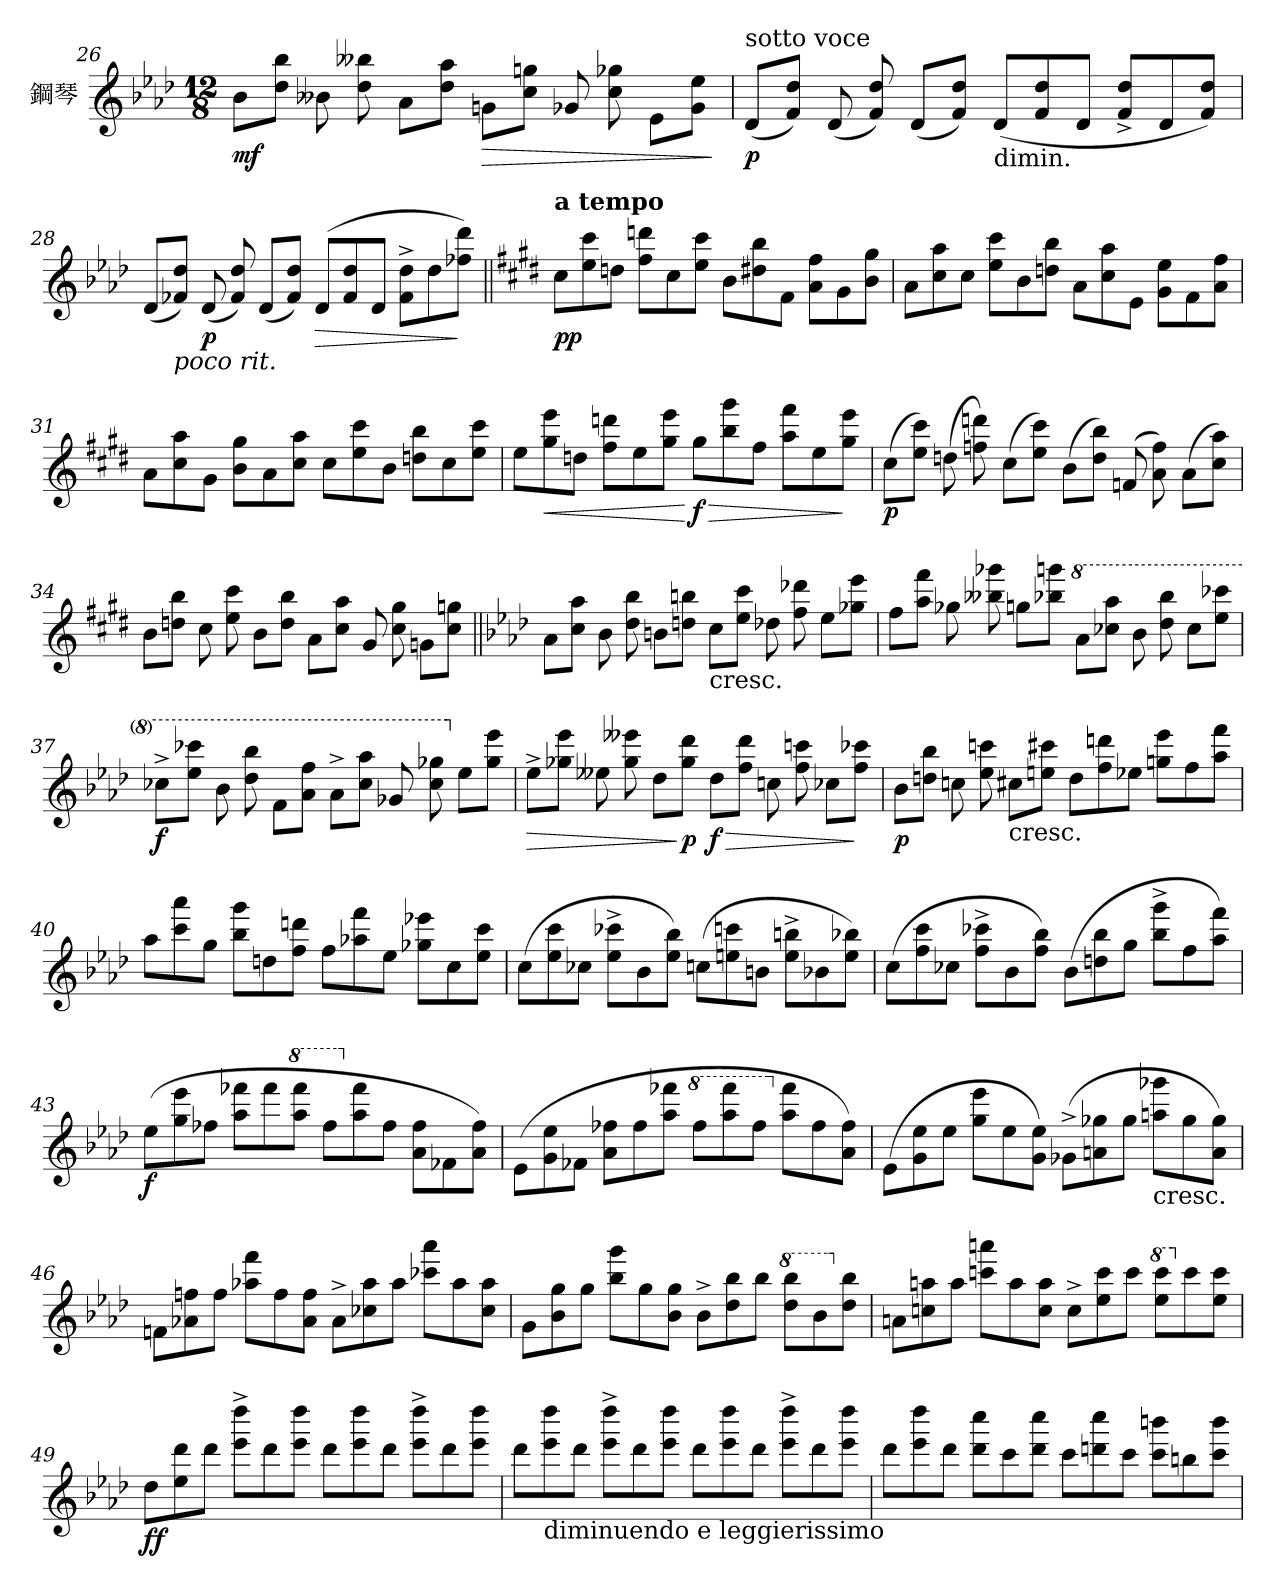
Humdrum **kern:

**kern	**dynam
*part1	*part1
*staff1	*staff1
*I"鋼琴	*
*clefG2	*
*k[b-e-a-d-]	*
*M12/8	*
=26	=26
!	!LO:DY:b
8b-\L	mf
8dd-\ 8bb-\J	.
8b--X\	.
8dd-\ 8bb--X\	.
8a-\L	.
8dd-\ 8aa-\J	.
!	!LO:HP:b
8gn\L	>
8cc\ 8ggn\J	.
*MM248	*
8g-X/	.
8cc\ 8gg-X\	.
*MM228	*
8e-\L	.
8g-\ 8ee-\J	.
.	]
=27	=27
!LO:TX:a:t=sotto voce	!
!	!LO:DY:b
(<8d-/L	p
8f/ 8dd-/J)	.
(<8d-/	.
8f/ 8dd-/)	.
(<8d-/L	.
8f/ 8dd-/J)	.
!LO:TX:b:t=dimin.	!
(<8d-/L	.
8f/ 8dd-/	.
8d-/J	.
8f/^ 8dd-/^L	.
8d-/	.
8f/ 8dd-/J)	.
!!LO:LB:g=z
=28	=28
(<8d-/L	.
!LO:TX:b:i:t=poco rit.	!
8f-X/ 8dd-/J)	.
!	!LO:DY:b
(<8d-/	p
8f-/ 8dd-/)	.
*MM218	*
(<8d-/L	.
8f-/ 8dd-/J)	.
*MM208	*
!	!LO:HP:b
(>8d-/L	>
8f-/ 8dd-/	.
*MM198	*
8d-/J	.
8f-\^ 8dd-\^L	.
*MM188	*
8dd-\	.
*MM80	*
8ff-X\ 8ddd-\J)	]
=29||	=29||
*k[f#c#g#d#]	*
!LO:TX:a:B:t=a tempo	!
!	!LO:DY:b
8cc#\L	pp
8ee\ 8ccc#\	.
8ddn\J	.
*MM228	*
8ff#\ 8dddn\L	.
8cc#\	.
8ee\ 8ccc#\J	.
*MM248	*
8b\L	.
8dd#X\ 8bb\	.
8f#\J	.
*MM268	*
8a\ 8ff#\L	.
8g#\	.
8b\ 8gg#\J	.
=30	=30
8a\L	.
8cc#\ 8aa\	.
8cc#\J	.
8ee\ 8ccc#\L	.
8b\	.
8ddn\ 8bb\J	.
8a\L	.
8cc#\ 8aa\	.
8e\J	.
8g#\ 8ee\L	.
8f#\	.
8a\ 8ff#\J	.
!!LO:PB:g=z
=31	=31
8a\L	.
8cc#\ 8aa\	.
8g#\J	.
8b\ 8gg#\L	.
8a\	.
8cc#\ 8aa\J	.
8cc#\L	.
8ee\ 8ccc#\	.
8b\J	.
8ddn\ 8bb\L	.
8cc#\	.
8ee\ 8ccc#\J	.
=32	=32
8ee\L	.
!	!LO:HP:b
8gg#\ 8eee\	<
8ddn\J	.
8ff#\ 8dddn\L	.
8ee\	.
8gg#\ 8eee\J	.
!	!LO:HP:n=1:b
!	!LO:DY:n=1:b
8gg#\L	[ > f
8bb\ 8ggg#\	.
*MM248	*
8ff#\J	.
8aa\ 8fff#\L	.
*MM228	*
8ee\	.
8gg#\ 8eee\J	]
=33	=33
*MM208	*
!	!LO:DY:b
(>8cc#\L	p
8ee\ 8ccc#\J)	.
*MM228	*
(>8ddn\	.
8ffn\ 8dddn\)	.
*MM248	*
(>8cc#\L	.
8ee\ 8ccc#\J)	.
*MM268	*
(>8b\L	.
8dd\ 8bb\J)	.
(>8fn/	.
8a\ 8ff\)	.
(>8a\L	.
8cc#\ 8aa\J)	.
!!LO:LB:g=z
=34	=34
*MM258	*
8b\L	.
8ddn\ 8bb\J	.
*MM238	*
8cc#\	.
8ee\ 8ccc#\	.
*MM218	*
8b\L	.
8dd\ 8bb\J	.
*MM208	*
8a\L	.
8cc#\ 8aa\J	.
*MM198	*
8g#/	.
8cc#\ 8gg#\	.
*MM188	*
8gn\L	.
*MM80	*
8cc#\ 8ggn\J	.
=35||	=35||
*k[b-e-a-d-]	*
*MM208	*
8a-\L	.
8cc\ 8aa-\J	.
8b-\	.
*MM228	*
8dd-\ 8bb-\	.
8bn\L	.
8ddn\ 8bbn\J	.
*MM248	*
!LO:TX:b:t=cresc.	!
8cc\L	.
8ee-\ 8ccc\J	.
8dd-X\	.
*MM268	*
8ff\ 8ddd-X\	.
8ee-\L	.
8gg-X\ 8eee-\J	.
!!LO:LB:g=z
=36	=36
8ff\L	.
8aa-\ 8fff\J	.
8gg-X\	.
8bb--X\ 8ggg-X\	.
8ggn\L	.
8bb-X\ 8gggn\J	.
*8va	*
8aa-\L	.
8ccc-X\ 8aaa-\J	.
8bb-\	.
8ddd-\ 8bbb-\	.
8ccc-\L	.
8eee-\ 8cccc-X\J	.
=37	=37
!	!LO:DY:b
8ccc-X^\L	f
8eee-\ 8cccc-X\J	.
8bb-\	.
8ddd-\ 8bbb-\	.
8ff\L	.
8aa-\ 8fff\J	.
8aa-^\L	.
8ccc-\ 8aaa-\J	.
8gg-X/	.
8ccc-\ 8ggg-X\	.
*X8va	*
8ee-\L	.
8gg-\ 8eee-\J	.
!!LO:LB:g=z
=38	=38
!	!LO:HP:b
8ee-^\L	>
8gg-X\ 8eee-\J	.
8ee--X\	.
8gg-\ 8eee--X\	.
8dd-\L	.
!	!LO:DY:n=1:b
8gg-\ 8ddd-\J	] p
!	!LO:HP:b
!	!LO:DY:n=2:b
8dd-\L	> f
8ff\ 8ddd-\J	.
*MM248	*
8ccn\	.
8ff\ 8cccn\	.
*MM228	*
8cc-X\L	.
8ff\ 8ccc-X\J	]
=39	=39
*MM208	*
!	!LO:DY:b
8b-\L	p
8ddn\ 8bb-\J	.
*MM228	*
8ccn\	.
8ee-\ 8cccn\	.
*MM248	*
!LO:TX:b:t=cresc.	!
8cc#X\L	.
8een\ 8ccc#X\J	.
*MM268	*
8dd\L	.
8ff\ 8dddn\	.
8ee-X\J	.
8ggn\ 8eee-\L	.
8ff\	.
8aa-\ 8fff\J	.
!!LO:LB:g=z
=40	=40
8aa-\L	.
8ccc\ 8aaa-\	.
8gg\J	.
8bb-\ 8ggg\L	.
8ddn\	.
8ff\ 8dddn\J	.
8ff\L	.
8aa-X\ 8fff\	.
8ee-\J	.
8gg-X\ 8eee-X\L	.
8cc\	.
8ee-\ 8ccc\J	.
=41	=41
(>8cc\L	.
8ee-\ 8ccc\	.
8cc-X\J	.
8ee-\^ 8ccc-X\^L	.
8b-\	.
8ee-\ 8bb-\J)	.
(>8ccn\L	.
8een\ 8cccn\	.
8bn\J	.
8ee\^ 8bbn\^L	.
8b-X\	.
8ee\ 8bb-X\J)	.
=42	=42
(>8cc\L	.
8ff\ 8ccc\	.
8cc-X\J	.
8ff\^ 8ccc-X\^L	.
8b-\	.
8ff\ 8bb-\J)	.
(>8b-\L	.
8ddn\ 8bb-\	.
8gg\J	.
8bb-\^ 8ggg\^L	.
8ff\	.
8aa-\ 8fff\J)	.
!!LO:LB:g=z
=43	=43
!	!LO:DY:b
(>8ee-\L	f
8gg\ 8eee-\	.
8ff-X\J	.
8aa-\ 8fff-X\L	.
8fff-\	.
*8va	*
8aaa-\ 8ffff-\J	.
8fff-\L	.
*X8va	*
8aa-\ 8fff-\	.
8ff-\J	.
8a-\ 8ff-\L	.
8f-X\	.
8a-\ 8ff-\J)	.
=44	=44
(>8e-\L	.
8g\ 8ee-\	.
8f-X\J	.
8a-\ 8ff-X\L	.
8ff-\	.
8aa-\ 8fff-X\J	.
*8va	*
8fff-\L	.
8aaa-\ 8ffff-\	.
8fff-\J	.
*X8va	*
8aa-\ 8fff-\L	.
8ff-\	.
8a-\ 8ff-\J)	.
=45	=45
(>8e-\L	.
8g\ 8ee-\	.
8ee-\J	.
8gg\ 8eee-\L	.
8ee-\	.
8g\ 8ee-\J)	.
(>8g-X^\L	.
8an\ 8gg-X\	.
8gg-\J	.
!LO:TX:b:t=cresc.	!
8aan\ 8ggg-X\L	.
8gg-\	.
8a\ 8gg-\J)	.
!!LO:LB:g=z
=46	=46
8fn\L	.
8a-X\ 8ffn\	.
8ff\J	.
8aa-X\ 8fff\L	.
8ff\	.
8a-\ 8ff\J	.
8a-^\L	.
8cc-X\ 8aa-\	.
8aa-\J	.
8ccc-X\ 8aaa-\L	.
8aa-\	.
8cc-\ 8aa-\J	.
=47	=47
8g\L	.
8b-\ 8gg\	.
8gg\J	.
8bb-\ 8ggg\L	.
8gg\	.
8b-\ 8gg\J	.
8b-^\L	.
8dd-\ 8bb-\	.
8bb-\J	.
*8va	*
8ddd-\ 8bbb-\L	.
8bb-\	.
*X8va	*
8dd-\ 8bb-\J	.
=48	=48
8an\L	.
8ccn\ 8aan\	.
8aa\J	.
8cccn\ 8aaan\L	.
8aa\	.
8cc\ 8aa\J	.
8cc^\L	.
8ee-\ 8ccc\	.
8ccc\J	.
*8va	*
8eee-\ 8cccc\L	.
*X8va	*
8ccc\	.
8ee-\ 8ccc\J	.
!!LO:LB:g=z
=49	=49
*MM160	*
!	!LO:DY:b
8dd-\L	ff
*MM268	*
8ee-\ 8ddd-\	.
8ddd-\J	.
8eee-\^ 8dddd-\^L	.
8ddd-\	.
8eee-\ 8dddd-\J	.
8ddd-\L	.
8eee-\ 8dddd-\	.
8ddd-\J	.
8eee-\^ 8dddd-\^L	.
8ddd-\	.
8eee-\ 8dddd-\J	.
=50	=50
8ddd-\L	.
!LO:TX:b:t=diminuendo e leggierissimo	!
8eee-\ 8dddd-\	.
8ddd-\J	.
8eee-\^ 8dddd-\^L	.
8ddd-\	.
8eee-\ 8dddd-\J	.
8ddd-\L	.
8eee-\ 8dddd-\	.
8ddd-\J	.
8eee-\^ 8dddd-\^L	.
8ddd-\	.
8eee-\ 8dddd-\J	.
=51	=51
8ddd-\L	.
8eee-\ 8dddd-\	.
8ddd-\J	.
8ddd-\ 8cccc\L	.
8ccc\	.
8ddd-\ 8cccc\J	.
8ccc\L	.
8dddn\ 8cccc\	.
8ccc\J	.
8ccc\ 8bbbn\L	.
8bbn\	.
8ccc\ 8bbb\J	.
=	=
*-	*-
